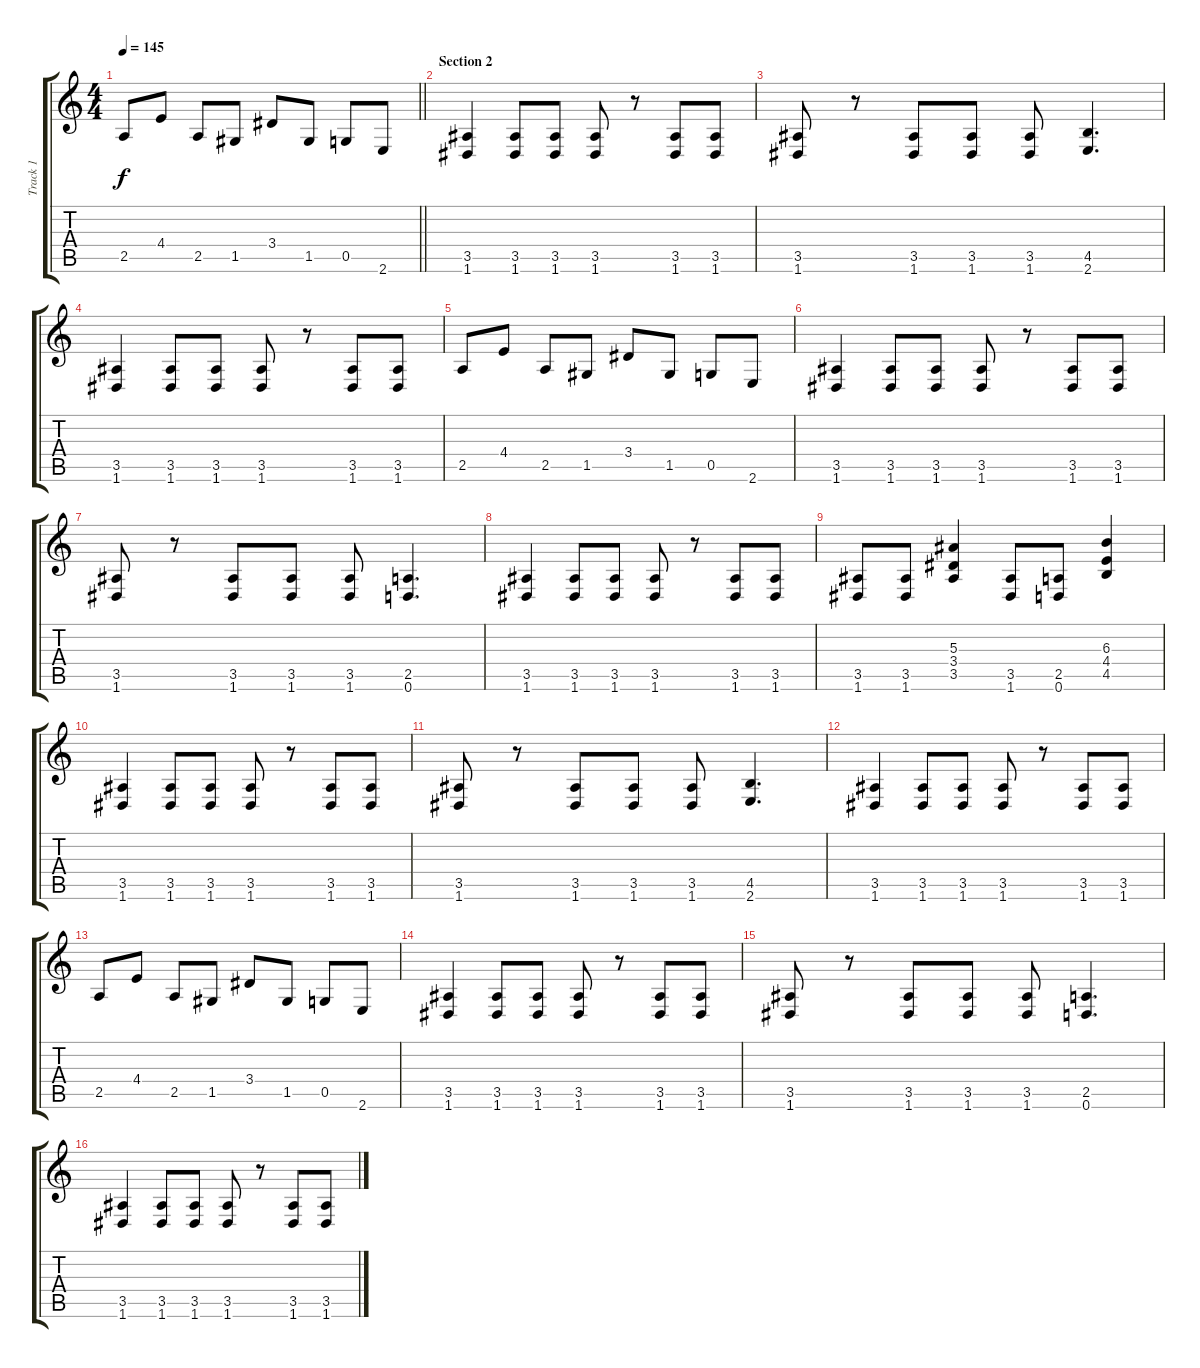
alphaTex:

\track ("Track 1" "Track 1") {instrument distortionguitar}
\staff {score tabs}
\tuning (D4 A3 F3 C3 G2 D2) {hide}
\ts (4 4)
\tempo 145
\clef g2
\barLineRight lightlight
\ks c
2.5.8{dy f} 4.4.8 2.5.8 1.5.8 3.4.8 1.5.8 0.5.8 2.6.8 |
\section ("" "Section 2")
(3.5 1.6).4 (3.5 1.6).8 (3.5 1.6).8 (3.5 1.6).8 r.8 (3.5 1.6).8 (3.5 1.6).8 |
(3.5 1.6).8 r.8 (3.5 1.6).8 (3.5 1.6).8 (3.5 1.6).8 (4.5 2.6).4{d} |
(3.5 1.6).4 (3.5 1.6).8 (3.5 1.6).8 (3.5 1.6).8 r.8 (3.5 1.6).8 (3.5 1.6).8 |
2.5.8 4.4.8 2.5.8 1.5.8 3.4.8 1.5.8 0.5.8 2.6.8 |
(3.5 1.6).4 (3.5 1.6).8 (3.5 1.6).8 (3.5 1.6).8 r.8 (3.5 1.6).8 (3.5 1.6).8 |
(3.5 1.6).8 r.8 (3.5 1.6).8 (3.5 1.6).8 (3.5 1.6).8 (2.5 0.6).4{d} |
(3.5 1.6).4 (3.5 1.6).8 (3.5 1.6).8 (3.5 1.6).8 r.8 (3.5 1.6).8 (3.5 1.6).8 |
(3.5 1.6).8 (3.5 1.6).8 (5.3 3.4 3.5).4 (3.5 1.6).8 (2.5 0.6).8 (6.3 4.4 4.5).4 |
(3.5 1.6).4 (3.5 1.6).8 (3.5 1.6).8 (3.5 1.6).8 r.8 (3.5 1.6).8 (3.5 1.6).8 |
(3.5 1.6).8 r.8 (3.5 1.6).8 (3.5 1.6).8 (3.5 1.6).8 (4.5 2.6).4{d} |
(3.5 1.6).4 (3.5 1.6).8 (3.5 1.6).8 (3.5 1.6).8 r.8 (3.5 1.6).8 (3.5 1.6).8 |
2.5.8 4.4.8 2.5.8 1.5.8 3.4.8 1.5.8 0.5.8 2.6.8 |
(3.5 1.6).4 (3.5 1.6).8 (3.5 1.6).8 (3.5 1.6).8 r.8 (3.5 1.6).8 (3.5 1.6).8 |
(3.5 1.6).8 r.8 (3.5 1.6).8 (3.5 1.6).8 (3.5 1.6).8 (2.5 0.6).4{d} |
(3.5 1.6).4 (3.5 1.6).8 (3.5 1.6).8 (3.5 1.6).8 r.8 (3.5 1.6).8 (3.5 1.6).8
